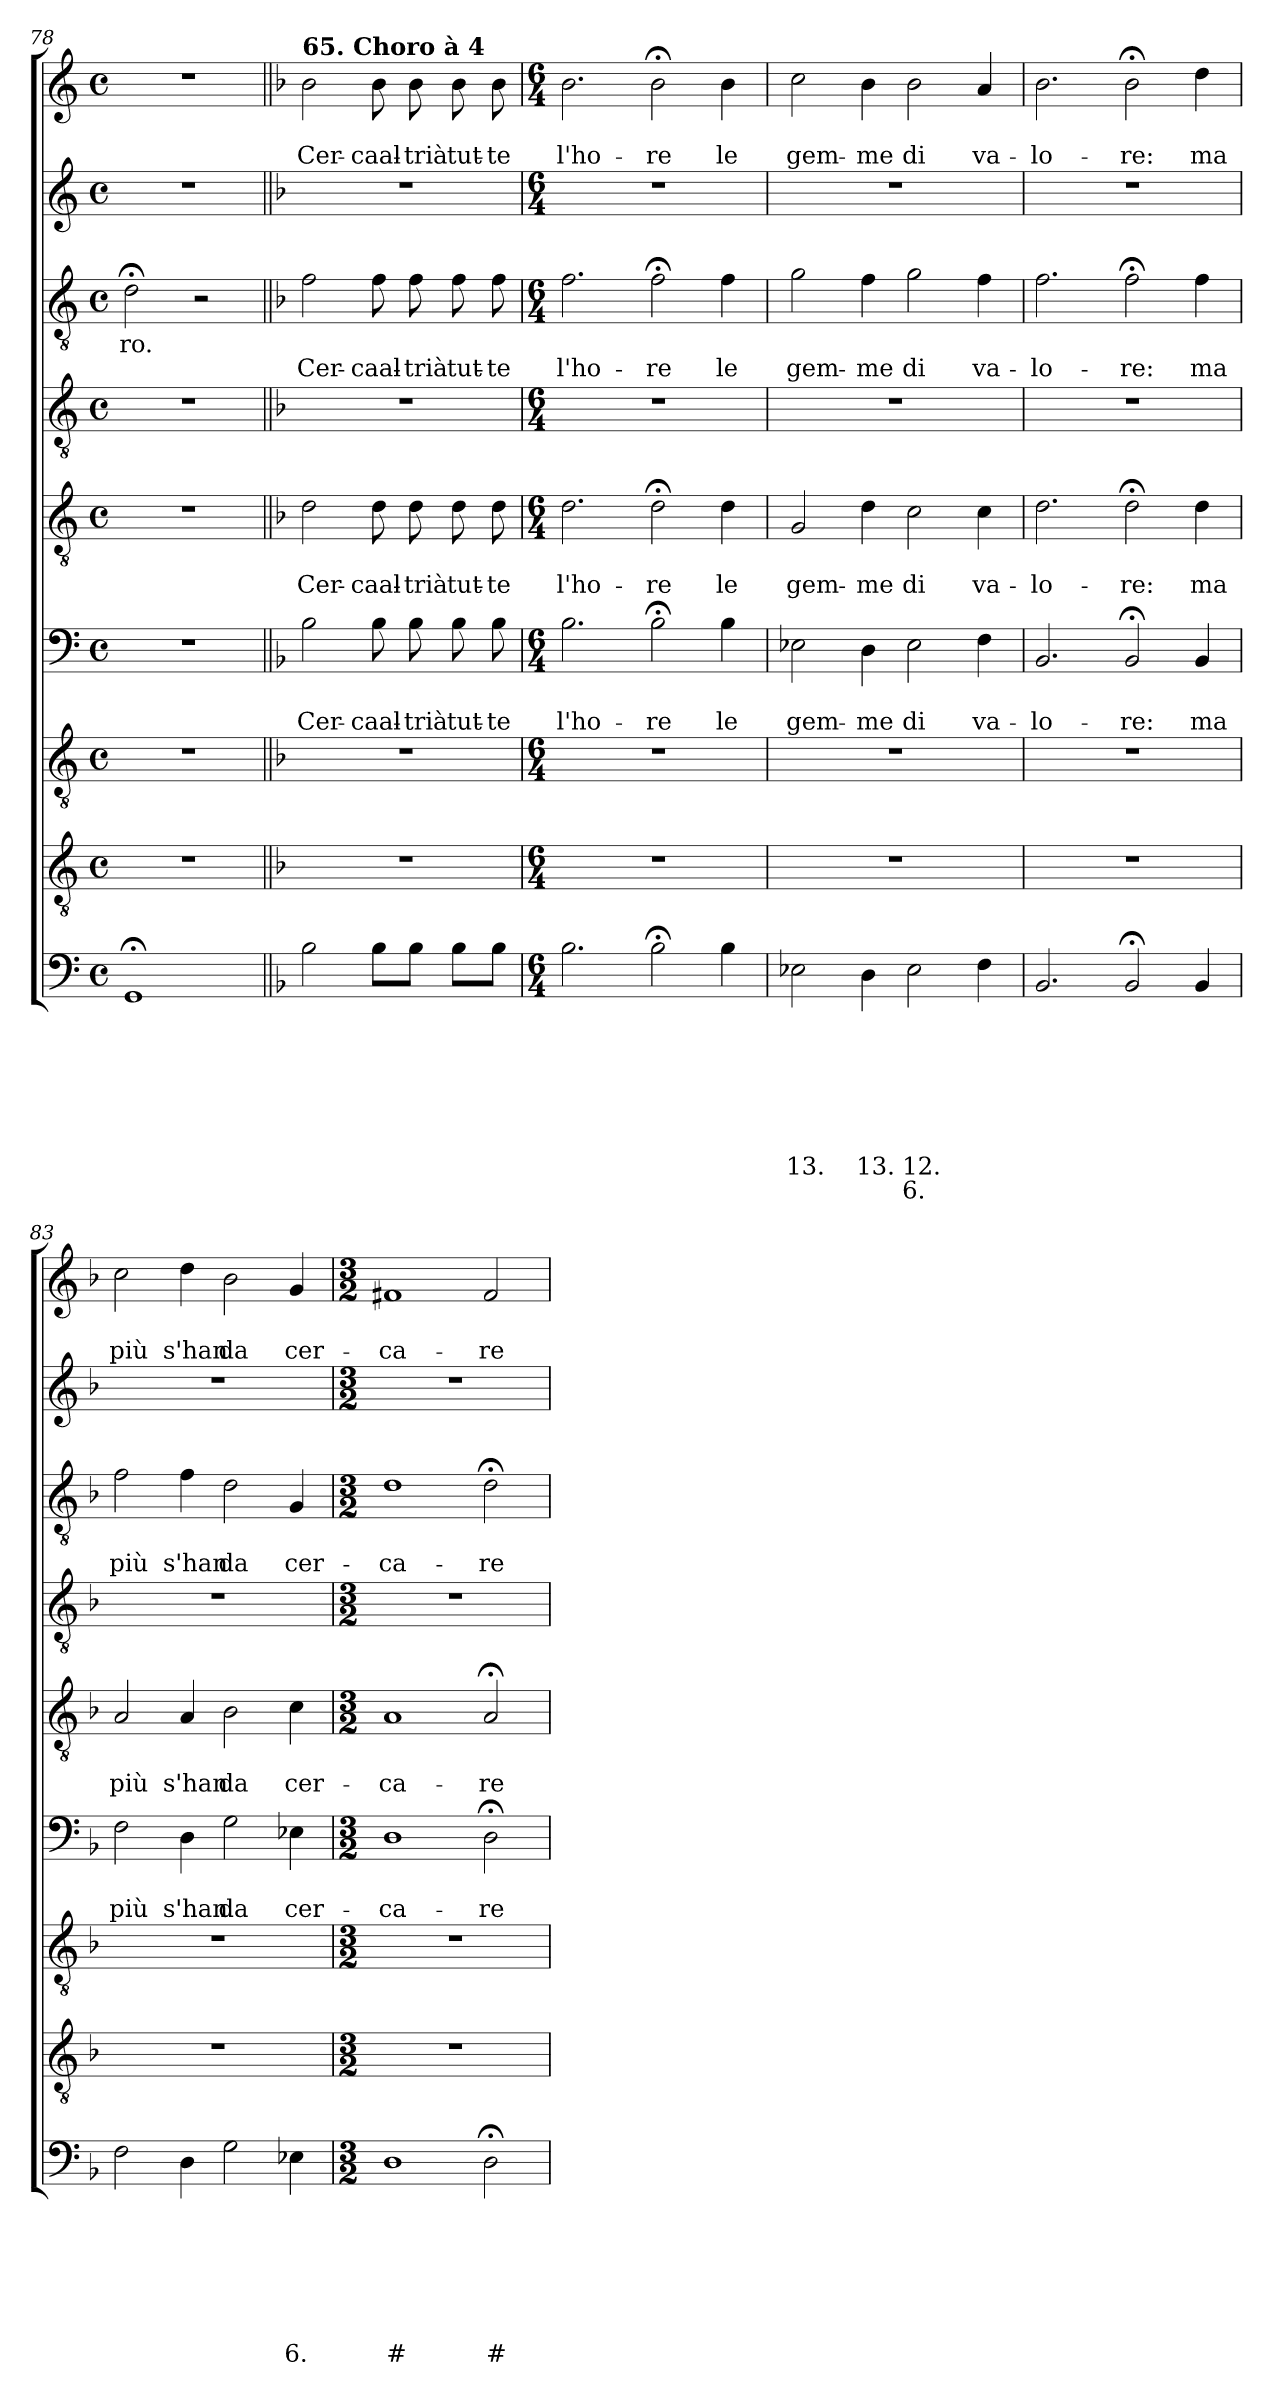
**kern	**text	**text	**text	**text	**text	**text	**text	**text	**kern	**kern	**kern	**text	**text	**kern	**text	**text	**kern	**kern	**text	**text	**kern	**kern	**text	**text
*part9	*part9	*part9	*part9	*part9	*part9	*part9	*part9	*part9	*part8	*part7	*part6	*part6	*part6	*part5	*part5	*part5	*part4	*part3	*part3	*part3	*part2	*part1	*part1	*part1
*staff9	*staff9	*staff9	*staff9	*staff9	*staff9	*staff9	*staff9	*staff9	*staff8	*staff7	*staff6	*staff6	*staff6	*staff5	*staff5	*staff5	*staff4	*staff3	*staff3	*staff3	*staff2	*staff1	*staff1	*staff1
*clefF4	*	*	*	*	*	*	*	*	*clefGv2	*clefGv2	*clefF4	*	*	*clefGv2	*	*	*clefGv2	*clefGv2	*	*	*clefG2	*clefG2	*	*
*k[]	*	*	*	*	*	*	*	*	*k[]	*k[]	*k[]	*	*	*k[]	*	*	*k[]	*k[]	*	*	*k[]	*k[]	*	*
*C:	*	*	*	*	*	*	*	*	*C:	*C:	*C:	*	*	*C:	*	*	*C:	*C:	*	*	*C:	*C:	*	*
*M4/4	*	*	*	*	*	*	*	*	*M4/4	*M4/4	*M4/4	*	*	*M4/4	*	*	*M4/4	*M4/4	*	*	*M4/4	*M4/4	*	*
*met(c)	*	*	*	*	*	*	*	*	*met(c)	*met(c)	*met(c)	*	*	*met(c)	*	*	*met(c)	*met(c)	*	*	*met(c)	*met(c)	*	*
=78	=78	=78	=78	=78	=78	=78	=78	=78	=78	=78	=78	=78	=78	=78	=78	=78	=78	=78	=78	=78	=78	=78	=78	=78
1GG;<	.	.	.	.	.	.	.	.	1r	1r	1r	.	.	1r	.	.	1r	2d;<\	-ro.	.	1r	1r	.	.
.	.	.	.	.	.	.	.	.	.	.	.	.	.	.	.	.	.	2r	.	.	.	.	.	.
!!LO:LB:g=z
=79||	=79||	=79||	=79||	=79||	=79||	=79||	=79||	=79||	=79||	=79||	=79||	=79||	=79||	=79||	=79||	=79||	=79||	=79||	=79||	=79||	=79||	=79||	=79||	=79||
*k[b-]	*	*	*	*	*	*	*	*	*k[b-]	*k[b-]	*k[b-]	*	*	*k[b-]	*	*	*k[b-]	*k[b-]	*	*	*k[b-]	*k[b-]	*	*
*F:	*	*	*	*	*	*	*	*	*F:	*F:	*F:	*	*	*F:	*	*	*F:	*F:	*	*	*F:	*F:	*	*
!	!	!	!	!	!	!	!	!	!	!	!	!	!	!	!	!	!	!	!	!	!	!LO:TX:a:B:t=65. Choro à 4	!	!
2B-\	.	.	.	.	.	.	.	.	1r	1r	2B-\	.	Cer-	2d\	.	Cer-	1r	2f\	.	Cer-	1r	2b-\	.	Cer-
8B-\L	.	.	.	.	.	.	.	.	.	.	8B-\	.	-caal-	8d\	.	-caal-	.	8f\	.	-caal-	.	8b-\	.	-caal-
8B-\J	.	.	.	.	.	.	.	.	.	.	8B-\	.	-trià	8d\	.	-trià	.	8f\	.	-trià	.	8b-\	.	-trià
8B-\L	.	.	.	.	.	.	.	.	.	.	8B-\	.	tut-	8d\	.	tut-	.	8f\	.	tut-	.	8b-\	.	tut-
8B-\J	.	.	.	.	.	.	.	.	.	.	8B-\	.	-te	8d\	.	-te	.	8f\	.	-te	.	8b-\	.	-te
=80	=80	=80	=80	=80	=80	=80	=80	=80	=80	=80	=80	=80	=80	=80	=80	=80	=80	=80	=80	=80	=80	=80	=80	=80
*M6/4	*	*	*	*	*	*	*	*	*M6/4	*M6/4	*M6/4	*	*	*M6/4	*	*	*M6/4	*M6/4	*	*	*M6/4	*M6/4	*	*
2.B-\	.	.	.	.	.	.	.	.	1.r	1.r	2.B-\	.	l'ho-	2.d\	.	l'ho-	1.r	2.f\	.	l'ho-	1.r	2.b-\	.	l'ho-
2B-;<\	.	.	.	.	.	.	.	.	.	.	2B-;<\	.	-re	2d;<\	.	-re	.	2f;<\	.	-re	.	2b-;<\	.	-re
4B-\	.	.	.	.	.	.	.	.	.	.	4B-\	.	le	4d\	.	le	.	4f\	.	le	.	4b-\	.	le
=81	=81	=81	=81	=81	=81	=81	=81	=81	=81	=81	=81	=81	=81	=81	=81	=81	=81	=81	=81	=81	=81	=81	=81	=81
2E-X\	.	.	.	.	.	.	13.	.	1.r	1.r	2E-X\	.	gem-	2G/	.	gem-	1.r	2g\	.	gem-	1.r	2cc\	.	gem-
4D\	.	.	.	.	.	.	13.	.	.	.	4D\	.	-me	4d\	.	-me	.	4f\	.	-me	.	4b-\	.	-me
2E-\	.	.	.	.	.	.	12.	6.	.	.	2E-\	.	di	2c\	.	di	.	2g\	.	di	.	2b-\	.	di
4F\	.	.	.	.	.	.	.	.	.	.	4F\	.	va-	4c\	.	va-	.	4f\	.	va-	.	4a/	.	va-
=82	=82	=82	=82	=82	=82	=82	=82	=82	=82	=82	=82	=82	=82	=82	=82	=82	=82	=82	=82	=82	=82	=82	=82	=82
2.BB-/	.	.	.	.	.	.	.	.	1.r	1.r	2.BB-/	.	-lo-	2.d\	.	-lo-	1.r	2.f\	.	-lo-	1.r	2.b-\	.	-lo-
2BB-;</	.	.	.	.	.	.	.	.	.	.	2BB-;</	.	-re:	2d;<\	.	-re:	.	2f;<\	.	-re:	.	2b-;<\	.	-re:
4BB-/	.	.	.	.	.	.	.	.	.	.	4BB-/	.	ma	4d\	.	ma	.	4f\	.	ma	.	4dd\	.	ma
=83	=83	=83	=83	=83	=83	=83	=83	=83	=83	=83	=83	=83	=83	=83	=83	=83	=83	=83	=83	=83	=83	=83	=83	=83
2F\	.	.	.	.	.	.	.	.	1.r	1.r	2F\	.	più	2A/	.	più	1.r	2f\	.	più	1.r	2cc\	.	più
4D\	.	.	.	.	.	.	.	.	.	.	4D\	.	s'han	4A/	.	s'han	.	4f\	.	s'han	.	4dd\	.	s'han
2G\	.	.	.	.	.	.	.	.	.	.	2G\	.	da	2B-\	.	da	.	2d\	.	da	.	2b-\	.	da
4E-X\	.	.	.	.	.	.	6.	.	.	.	4E-X\	.	cer-	4c\	.	cer-	.	4G/	.	cer-	.	4g/	.	cer-
!!LO:LB:g=z
=84	=84	=84	=84	=84	=84	=84	=84	=84	=84	=84	=84	=84	=84	=84	=84	=84	=84	=84	=84	=84	=84	=84	=84	=84
*M3/2	*	*	*	*	*	*	*	*	*M3/2	*M3/2	*M3/2	*	*	*M3/2	*	*	*M3/2	*M3/2	*	*	*M3/2	*M3/2	*	*
1D	.	.	.	.	.	.	#	.	1.r	1.r	1D	.	-ca-	1A	.	-ca-	1.r	1d	.	-ca-	1.r	1f#X	.	-ca-
2D;<\	.	.	.	.	.	.	#	.	.	.	2D;<\	.	-re	2A;</	.	-re	.	2d;<\	.	-re	.	2f#/	.	-re
=	=	=	=	=	=	=	=	=	=	=	=	=	=	=	=	=	=	=	=	=	=	=	=	=
*-	*-	*-	*-	*-	*-	*-	*-	*-	*-	*-	*-	*-	*-	*-	*-	*-	*-	*-	*-	*-	*-	*-	*-	*-
